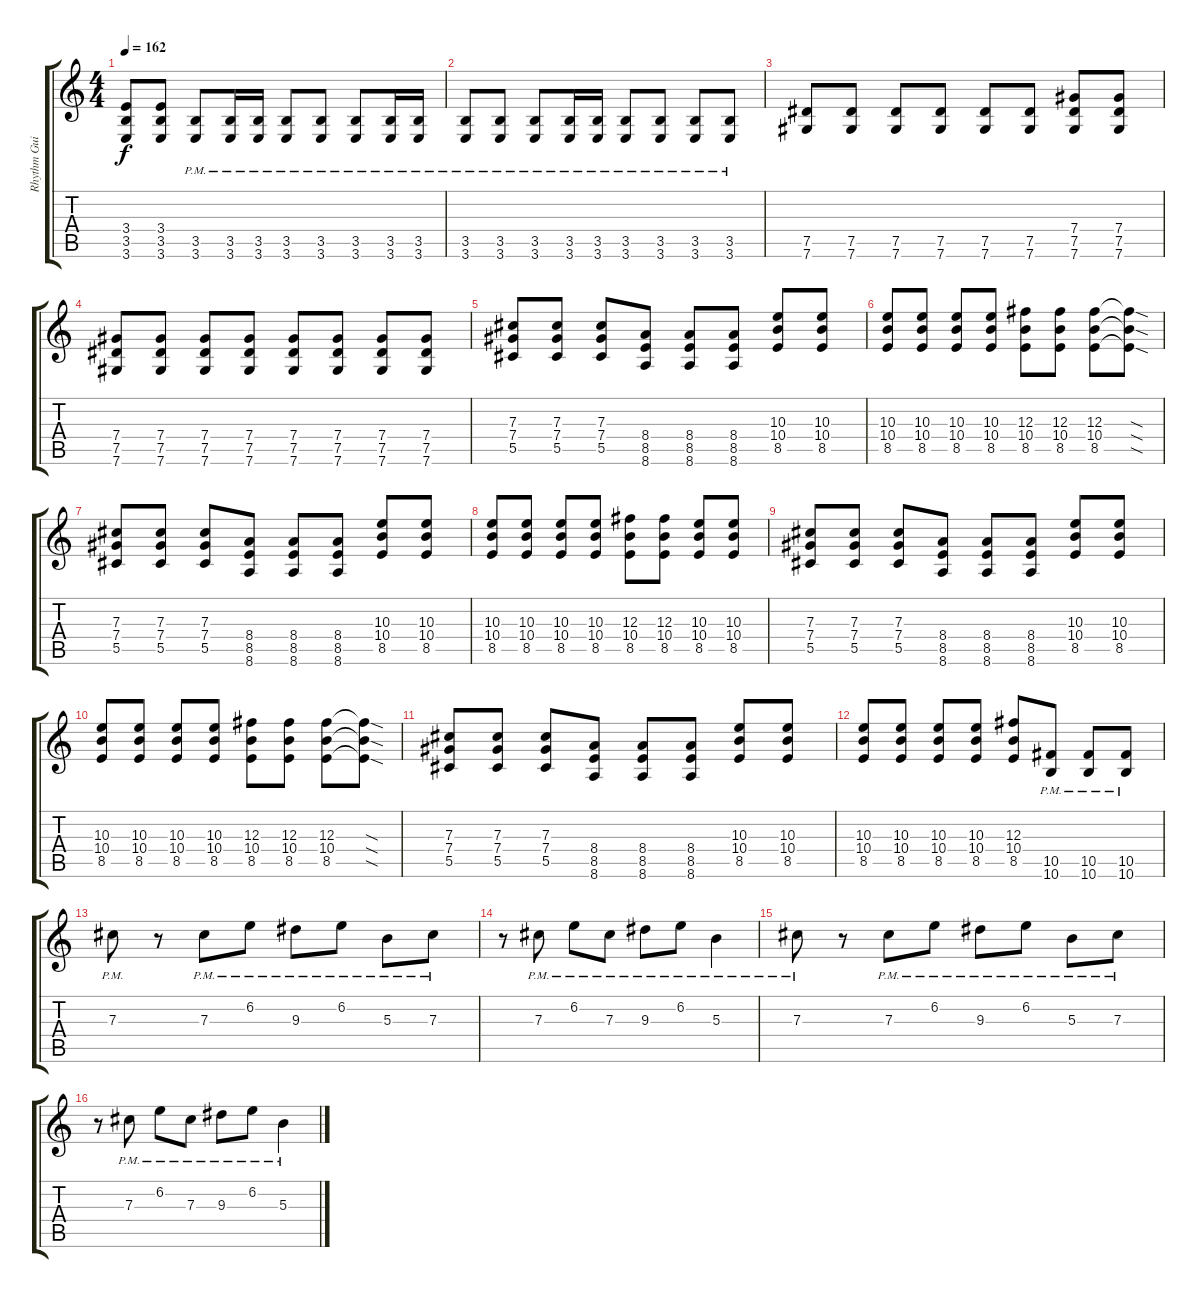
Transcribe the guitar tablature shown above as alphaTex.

\track ("Rhythm Guitar" "Rhythm Gui") {instrument acousticguitarsteel}
\staff {score tabs}
\tuning (Eb4 Bb3 Gb3 Db3 Ab2 Db2) {hide}
\ts (4 4)
\tempo 162
\clef g2
\ks c
(3.4 3.5 3.6).8{dy f} (3.4 3.5 3.6).8 (3.5{pm} 3.6{pm}).8 (3.5{pm} 3.6{pm}).16 (3.5{pm} 3.6{pm}).16 (3.5{pm} 3.6{pm}).8 (3.5{pm} 3.6{pm}).8 (3.5{pm} 3.6{pm}).8 (3.5{pm} 3.6{pm}).16 (3.5{pm} 3.6{pm}).16 |
(3.5{pm} 3.6{pm}).8 (3.5{pm} 3.6{pm}).8 (3.5{pm} 3.6{pm}).8 (3.5{pm} 3.6{pm}).16 (3.5{pm} 3.6{pm}).16 (3.5{pm} 3.6{pm}).8 (3.5{pm} 3.6{pm}).8 (3.5{pm} 3.6{pm}).8 (3.5{pm} 3.6{pm}).8 |
(7.5 7.6).8 (7.5 7.6).8 (7.5 7.6).8 (7.5 7.6).8 (7.5 7.6).8 (7.5 7.6).8 (7.4 7.5 7.6).8 (7.4 7.5 7.6).8 |
(7.4 7.5 7.6).8 (7.4 7.5 7.6).8 (7.4 7.5 7.6).8 (7.4 7.5 7.6).8 (7.4 7.5 7.6).8 (7.4 7.5 7.6).8 (7.4 7.5 7.6).8 (7.4 7.5 7.6).8 |
(7.3 7.4 5.5).8 (7.3 7.4 5.5).8 (7.3 7.4 5.5).8 (8.4 8.5 8.6).8 (8.4 8.5 8.6).8 (8.4 8.5 8.6).8 (10.3 10.4 8.5).8 (10.3 10.4 8.5).8 |
(10.3 10.4 8.5).8 (10.3 10.4 8.5).8 (10.3 10.4 8.5).8 (10.3 10.4 8.5).8 (12.3 10.4 8.5).8 (12.3 10.4 8.5).8 (12.3 10.4 8.5).8 (12.3{sod t} 10.4{sod t} 8.5{sod t}).8 |
(7.3 7.4 5.5).8 (7.3 7.4 5.5).8 (7.3 7.4 5.5).8 (8.4 8.5 8.6).8 (8.4 8.5 8.6).8 (8.4 8.5 8.6).8 (10.3 10.4 8.5).8 (10.3 10.4 8.5).8 |
(10.3 10.4 8.5).8 (10.3 10.4 8.5).8 (10.3 10.4 8.5).8 (10.3 10.4 8.5).8 (12.3 10.4 8.5).8 (12.3 10.4 8.5).8 (10.3 10.4 8.5).8 (10.3 10.4 8.5).8 |
(7.3 7.4 5.5).8 (7.3 7.4 5.5).8 (7.3 7.4 5.5).8 (8.4 8.5 8.6).8 (8.4 8.5 8.6).8 (8.4 8.5 8.6).8 (10.3 10.4 8.5).8 (10.3 10.4 8.5).8 |
(10.3 10.4 8.5).8 (10.3 10.4 8.5).8 (10.3 10.4 8.5).8 (10.3 10.4 8.5).8 (12.3 10.4 8.5).8 (12.3 10.4 8.5).8 (12.3 10.4 8.5).8 (12.3{sod t} 10.4{sod t} 8.5{sod t}).8 |
(7.3 7.4 5.5).8 (7.3 7.4 5.5).8 (7.3 7.4 5.5).8 (8.4 8.5 8.6).8 (8.4 8.5 8.6).8 (8.4 8.5 8.6).8 (10.3 10.4 8.5).8 (10.3 10.4 8.5).8 |
(10.3 10.4 8.5).8 (10.3 10.4 8.5).8 (10.3 10.4 8.5).8 (10.3 10.4 8.5).8 (12.3 10.4 8.5).8 (10.5{pm} 10.6{pm}).8 (10.5{pm} 10.6{pm}).8 (10.5{pm} 10.6{pm}).8 |
7.3{pm}.8 r.8 7.3{pm}.8 6.2{pm}.8 9.3{pm}.8 6.2{pm}.8 5.3{pm}.8 7.3{pm}.8 |
r.8 7.3{pm}.8 6.2{pm}.8 7.3{pm}.8 9.3{pm}.8 6.2{pm}.8 5.3{pm}.4 |
7.3{pm}.8 r.8 7.3{pm}.8 6.2{pm}.8 9.3{pm}.8 6.2{pm}.8 5.3{pm}.8 7.3{pm}.8 |
r.8 7.3{pm}.8 6.2{pm}.8 7.3{pm}.8 9.3{pm}.8 6.2{pm}.8 5.3{pm}.4
